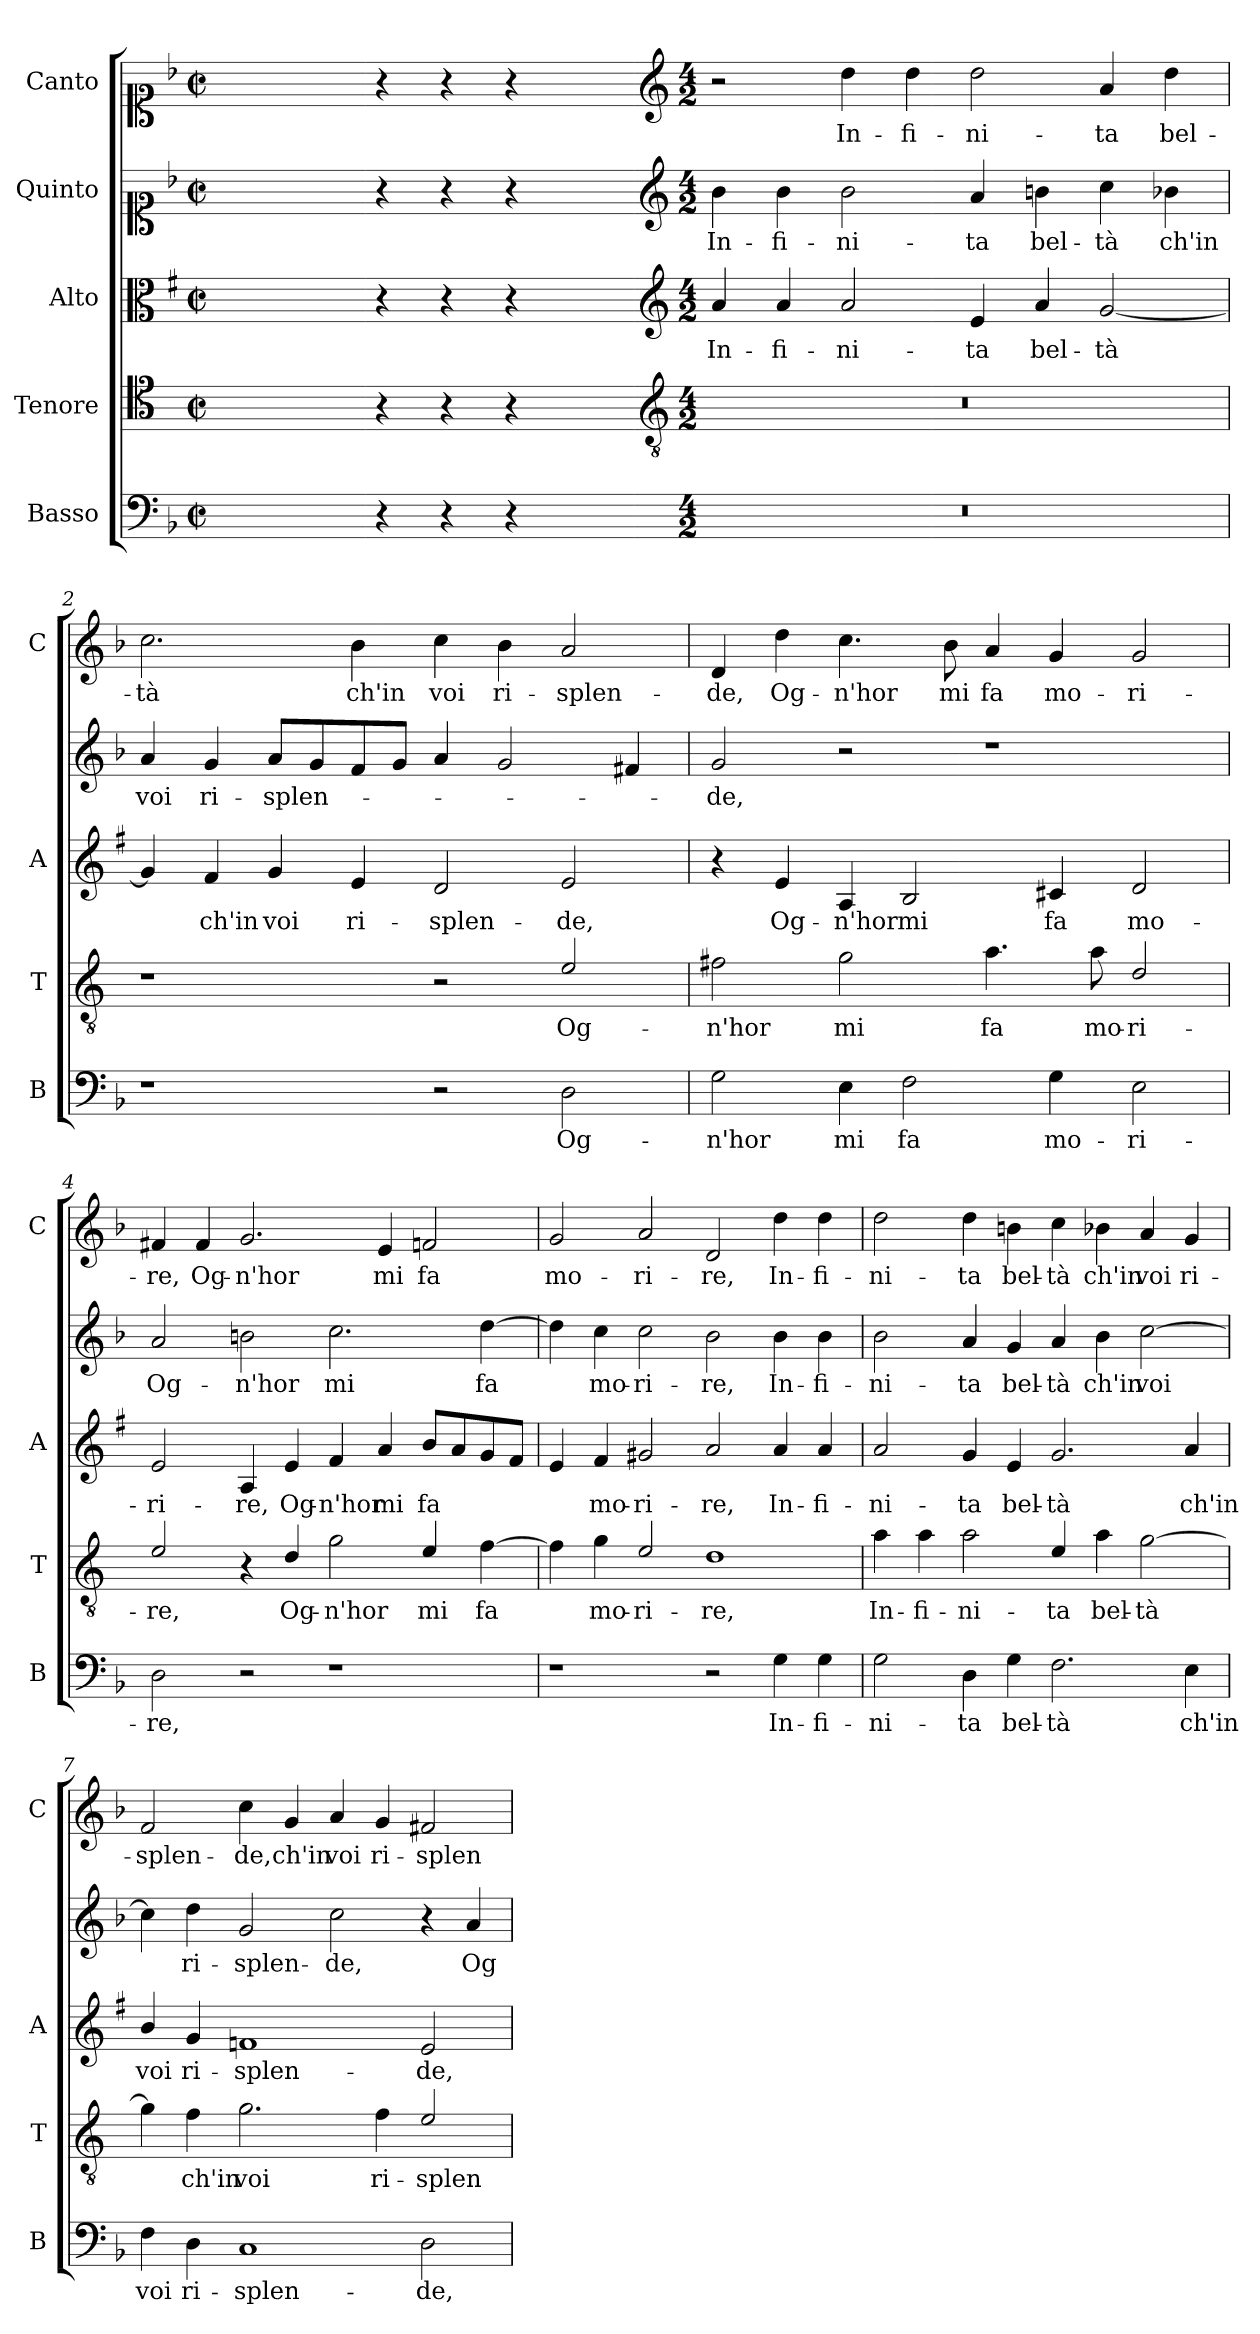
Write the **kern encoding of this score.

**kern	**text	**kern	**text	**kern	**text	**kern	**text	**kern	**text
*part5	*part5	*part4	*part4	*part3	*part3	*part2	*part2	*part1	*part1
*staff5	*staff5	*staff4	*staff4	*staff3	*staff3	*staff2	*staff2	*staff1	*staff1
*I"Basso	*	*I"Tenore	*	*I"Alto	*	*I"Quinto	*	*I"Canto	*
*I'B	*	*I'T	*	*I'A	*	*	*	*I'C	*
*clefF4	*	*clefC4	*	*clefC3	*	*clefC1	*	*clefC1	*
*	*	*ITrd4c7	*	*ITrd1c2	*	*	*	*	*
*k[b-]	*	*k[b-]	*	*k[b-]	*	*k[b-]	*	*k[b-]	*
*F:	*	*F:	*	*F:	*	*F:	*	*F:	*
*M2/2	*	*M2/2	*	*M2/2	*	*M2/2	*	*M2/2	*
*met(c|)	*	*met(c|)	*	*met(c|)	*	*met(c|)	*	*met(c|)	*
=	=	=	=	=	=	=	=	=	=
1ryy	.	1ryy	.	1ryy	.	1ryy	.	1ryy	.
=1X-	=1X-	=1X-	=1X-	=1X-	=1X-	=1X-	=1X-	=1X-	=1X-
4r	.	4r	.	4r	.	4r	.	4r	.
4r	.	4r	.	4r	.	4r	.	4r	.
4r	.	4r	.	4r	.	4r	.	4r	.
4ryy	.	4ryy	.	4ryy	.	4ryy	.	4ryy	.
=1-	=1-	=1-	=1-	=1-	=1-	=1-	=1-	=1-	=1-
*	*	*clefGv2	*	*clefG2	*	*clefG2	*	*clefG2	*
*M4/2	*	*M4/2	*	*M4/2	*	*M4/2	*	*M4/2	*
!	!	!	!	!	!LO:LY:b	!	!LO:LY:b	!	!
0r	.	0r	.	4g/	In-	4b-\	In-	2r	.
!	!	!	!	!	!LO:LY:b	!	!LO:LY:b	!	!
.	.	.	.	4g/	-fi-	4b-\	-fi-	.	.
!	!	!	!	!	!LO:LY:b	!	!LO:LY:b	!	!LO:LY:b
.	.	.	.	2g/	-ni-	2b-\	-ni-	4dd\	In-
!	!	!	!	!	!	!	!	!	!LO:LY:b
.	.	.	.	.	.	.	.	4dd\	-fi-
!	!	!	!	!	!LO:LY:b	!	!LO:LY:b	!	!LO:LY:b
.	.	.	.	4d/	-ta	4a/	-ta	2dd\	-ni-
!	!	!	!	!	!LO:LY:b	!	!LO:LY:b	!	!
.	.	.	.	4g/	bel-	4bn\	bel-	.	.
!	!	!	!	!	!LO:LY:b	!	!LO:LY:b	!	!LO:LY:b
.	.	.	.	[2f/	-tà	4cc\	-tà	4a/	-ta
!	!	!	!	!	!	!	!LO:LY:b	!	!LO:LY:b
.	.	.	.	.	.	4b-X\	ch'in	4dd\	bel-
=2	=2	=2	=2	=2	=2	=2	=2	=2	=2
!	!	!	!	!	!	!	!LO:LY:b	!	!LO:LY:b
1r	.	1r	.	4f/]	.	4a/	voi	2.cc\	-tà
!	!	!	!	!	!LO:LY:b	!	!LO:LY:b	!	!
.	.	.	.	4e/	ch'in	4g/	ri-	.	.
!	!	!	!	!	!LO:LY:b	!	!LO:LY:b	!	!
.	.	.	.	4f/	voi	8a/L	-splen-	.	.
.	.	.	.	.	.	8g/	.	.	.
!	!	!	!	!	!LO:LY:b	!	!	!	!LO:LY:b
.	.	.	.	4d/	ri-	8f/	.	4b-\	ch'in
.	.	.	.	.	.	8g/J	.	.	.
!	!	!	!	!	!LO:LY:b	!	!	!	!LO:LY:b
2r	.	2r	.	2c/	-splen-	4a/	.	4cc\	voi
!	!	!	!	!	!	!	!	!	!LO:LY:b
.	.	.	.	.	.	2g/	.	4b-\	ri-
!	!LO:LY:b	!	!LO:LY:b	!	!LO:LY:b	!	!	!	!LO:LY:b
2D\	Og-	2A/	Og-	2d/	-de,	.	.	2a/	-splen-
.	.	.	.	.	.	4f#X/	.	.	.
=3	=3	=3	=3	=3	=3	=3	=3	=3	=3
!	!LO:LY:b	!	!LO:LY:b	!	!	!	!LO:LY:b	!	!LO:LY:b
2G\	-n'hor	2Bn\	-n'hor	4r	.	2g/	-de,	4d/	-de,
!	!	!	!	!	!LO:LY:b	!	!	!	!LO:LY:b
.	.	.	.	4d/	Og-	.	.	4dd\	Og-
!	!LO:LY:b	!	!LO:LY:b	!	!LO:LY:b	!	!	!	!LO:LY:b
4E\	mi	2c\	mi	4G/	-n'hor	2r	.	4.cc\	-n'hor
!	!LO:LY:b	!	!	!	!LO:LY:b	!	!	!	!
2F\	fa	.	.	2A/	mi	.	.	.	.
!	!	!	!	!	!	!	!	!	!LO:LY:b
.	.	.	.	.	.	.	.	8b-\	mi
!	!	!	!LO:LY:b	!	!	!	!	!	!LO:LY:b
.	.	4.d\	fa	.	.	1r	.	4a/	fa
!	!LO:LY:b	!	!	!	!LO:LY:b	!	!	!	!LO:LY:b
4G\	mo-	.	.	4Bn/	fa	.	.	4g/	mo-
!	!	!	!LO:LY:b	!	!	!	!	!	!
.	.	8d\	mo-	.	.	.	.	.	.
!	!LO:LY:b	!	!LO:LY:b	!	!LO:LY:b	!	!	!	!LO:LY:b
2E\	-ri-	2G/	-ri-	2c/	mo-	.	.	2g/	-ri-
!!LO:LB:g=z
=4	=4	=4	=4	=4	=4	=4	=4	=4	=4
!	!LO:LY:b	!	!LO:LY:b	!	!LO:LY:b	!	!LO:LY:b	!	!LO:LY:b
2D\	-re,	2A/	-re,	2d/	-ri-	2a/	Og-	4f#X/	-re,
!	!	!	!	!	!	!	!	!	!LO:LY:b
.	.	.	.	.	.	.	.	4f#/	Og-
!	!	!	!	!	!LO:LY:b	!	!LO:LY:b	!	!LO:LY:b
2r	.	4r	.	4G/	-re,	2bn\	-n'hor	2.g/	-n'hor
!	!	!	!LO:LY:b	!	!LO:LY:b	!	!	!	!
.	.	4G/	Og-	4d/	Og-	.	.	.	.
!	!	!	!LO:LY:b	!	!LO:LY:b	!	!LO:LY:b	!	!
1r	.	2c\	-n'hor	4e/	-n'hor	2.cc\	mi	.	.
!	!	!	!	!	!LO:LY:b	!	!	!	!LO:LY:b
.	.	.	.	4g/	mi	.	.	4e/	mi
!	!	!	!LO:LY:b	!	!LO:LY:b	!	!	!	!LO:LY:b
.	.	4A/	mi	8a/L	fa	.	.	2fn/	fa
.	.	.	.	8g/	.	.	.	.	.
!	!	!	!LO:LY:b	!	!	!	!LO:LY:b	!	!
.	.	[4B-\	fa	8f/	.	[4dd\	fa	.	.
.	.	.	.	8e/J	.	.	.	.	.
=5	=5	=5	=5	=5	=5	=5	=5	=5	=5
!	!	!	!	!	!	!	!	!	!LO:LY:b
1r	.	4B-\]	.	4d/	.	4dd\]	.	2g/	mo-
!	!	!	!LO:LY:b	!	!LO:LY:b	!	!LO:LY:b	!	!
.	.	4c\	mo-	4e/	mo-	4cc\	mo-	.	.
!	!	!	!LO:LY:b	!	!LO:LY:b	!	!LO:LY:b	!	!LO:LY:b
.	.	2A/	-ri-	2f#X/	-ri-	2cc\	-ri-	2a/	-ri-
!	!	!	!LO:LY:b	!	!LO:LY:b	!	!LO:LY:b	!	!LO:LY:b
2r	.	1G	-re,	2g/	-re,	2b-\	-re,	2d/	-re,
!	!LO:LY:b	!	!	!	!LO:LY:b	!	!LO:LY:b	!	!LO:LY:b
4G\	In-	.	.	4g/	In-	4b-\	In-	4dd\	In-
!	!LO:LY:b	!	!	!	!LO:LY:b	!	!LO:LY:b	!	!LO:LY:b
4G\	-fi-	.	.	4g/	-fi-	4b-\	-fi-	4dd\	-fi-
=6	=6	=6	=6	=6	=6	=6	=6	=6	=6
!	!LO:LY:b	!	!LO:LY:b	!	!LO:LY:b	!	!LO:LY:b	!	!LO:LY:b
2G\	-ni-	4d\	In-	2g/	-ni-	2b-\	-ni-	2dd\	-ni-
!	!	!	!LO:LY:b	!	!	!	!	!	!
.	.	4d\	-fi-	.	.	.	.	.	.
!	!LO:LY:b	!	!LO:LY:b	!	!LO:LY:b	!	!LO:LY:b	!	!LO:LY:b
4D\	-ta	2d\	-ni-	4f/	-ta	4a/	-ta	4dd\	-ta
!	!LO:LY:b	!	!	!	!LO:LY:b	!	!LO:LY:b	!	!LO:LY:b
4G\	bel-	.	.	4d/	bel-	4g/	bel-	4bn\	bel-
!	!LO:LY:b	!	!LO:LY:b	!	!LO:LY:b	!	!LO:LY:b	!	!LO:LY:b
2.F\	-tà	4A/	-ta	2.f/	-tà	4a/	-tà	4cc\	-tà
!	!	!	!LO:LY:b	!	!	!	!LO:LY:b	!	!LO:LY:b
.	.	4d\	bel-	.	.	4b-\	ch'in	4b-X\	ch'in
!	!	!	!LO:LY:b	!	!	!	!LO:LY:b	!	!LO:LY:b
.	.	[2c\	-tà	.	.	[2cc\	voi	4a/	voi
!	!LO:LY:b	!	!	!	!LO:LY:b	!	!	!	!LO:LY:b
4E\	ch'in	.	.	4g/	ch'in	.	.	4g/	ri-
=7	=7	=7	=7	=7	=7	=7	=7	=7	=7
!	!LO:LY:b	!	!	!	!LO:LY:b	!	!	!	!LO:LY:b
4F\	voi	4c\]	.	4a/	voi	4cc\]	.	2f/	-splen-
!	!LO:LY:b	!	!LO:LY:b	!	!LO:LY:b	!	!LO:LY:b	!	!
4D\	ri-	4B-\	ch'in	4f/	ri-	4dd\	ri-	.	.
!	!LO:LY:b	!	!LO:LY:b	!	!LO:LY:b	!	!LO:LY:b	!	!LO:LY:b
1C	-splen-	2.c\	voi	1e-X	-splen-	2g/	-splen-	4cc\	-de,
!	!	!	!	!	!	!	!	!	!LO:LY:b
.	.	.	.	.	.	.	.	4g/	ch'in
!	!	!	!	!	!	!	!LO:LY:b	!	!LO:LY:b
.	.	.	.	.	.	2cc\	-de,	4a/	voi
!	!	!	!LO:LY:b	!	!	!	!	!	!LO:LY:b
.	.	4B-\	ri-	.	.	.	.	4g/	ri-
!	!LO:LY:b	!	!LO:LY:b	!	!LO:LY:b	!	!	!	!LO:LY:b
2D\	-de,	2A/	-splen-	2d/	-de,	4r	.	2f#X/	-splen-
!	!	!	!	!	!	!	!LO:LY:b	!	!
.	.	.	.	.	.	4a/	Og-	.	.
=	=	=	=	=	=	=	=	=	=
*-	*-	*-	*-	*-	*-	*-	*-	*-	*-
